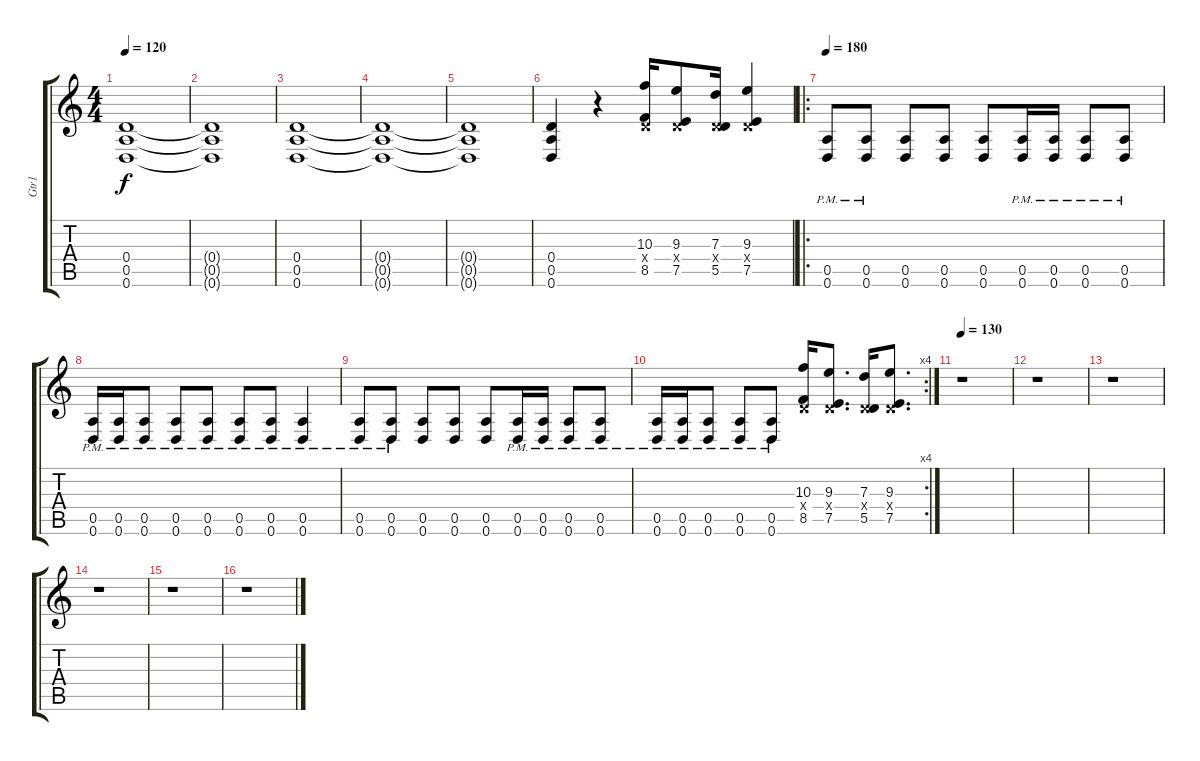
\track ("Gtr1" "Gtr1") {instrument distortionguitar}
\staff {score tabs}
\tuning (E4 B3 G3 D3 A2 D2) {hide}
\ts (4 4)
\tempo 120
\clef g2
\ks c
(0.4{t} 0.5{t} 0.6{t}).1{dy f} |
(0.4{t} 0.5{t} 0.6{t}).1 |
(0.4 0.5 0.6).1{volume 13} |
(0.4{t} 0.5{t} 0.6{t}).1{volume 7} |
(0.4{t} 0.5{t} 0.6{t}).1 |
(0.4 0.5 0.6).4{volume 13} r.4 (10.3 0.4{x} 8.5).16 (9.3 0.4{x} 7.5).8 (7.3 0.4{x} 5.5).16 (9.3 0.4{x} 7.5).4 |
\ro
\tempo 180
(0.5{pm} 0.6{pm}).8{volume 13} (0.5{pm} 0.6{pm}).8 (0.5 0.6).8 (0.5 0.6).8 (0.5 0.6).8 (0.5{pm} 0.6{pm}).16 (0.5{pm} 0.6{pm}).16 (0.5{pm} 0.6{pm}).8 (0.5{pm} 0.6{pm}).8 |
(0.5{pm} 0.6{pm}).16 (0.5{pm} 0.6{pm}).16 (0.5{pm} 0.6{pm}).8 (0.5{pm} 0.6{pm}).8 (0.5{pm} 0.6{pm}).8 (0.5{pm} 0.6{pm}).8 (0.5{pm} 0.6{pm}).8 (0.5{pm} 0.6{pm}).4 |
(0.5{pm} 0.6{pm}).8 (0.5{pm} 0.6{pm}).8 (0.5 0.6).8 (0.5 0.6).8 (0.5 0.6).8 (0.5{pm} 0.6{pm}).16 (0.5{pm} 0.6{pm}).16 (0.5{pm} 0.6{pm}).8 (0.5{pm} 0.6{pm}).8 |
\rc 4
(0.5{pm} 0.6{pm}).16 (0.5{pm} 0.6{pm}).16 (0.5{pm} 0.6{pm}).8 (0.5{pm} 0.6{pm}).8 (0.5{pm} 0.6{pm}).8 (10.3 0.4{x} 8.5).16 (9.3 0.4{x} 7.5).8{d} (7.3 0.4{x} 5.5).16 (9.3 0.4{x} 7.5).8{d} |
\tempo 130
r.1 |
r.1 |
r.1 |
r.1 |
r.1 |
r.1
